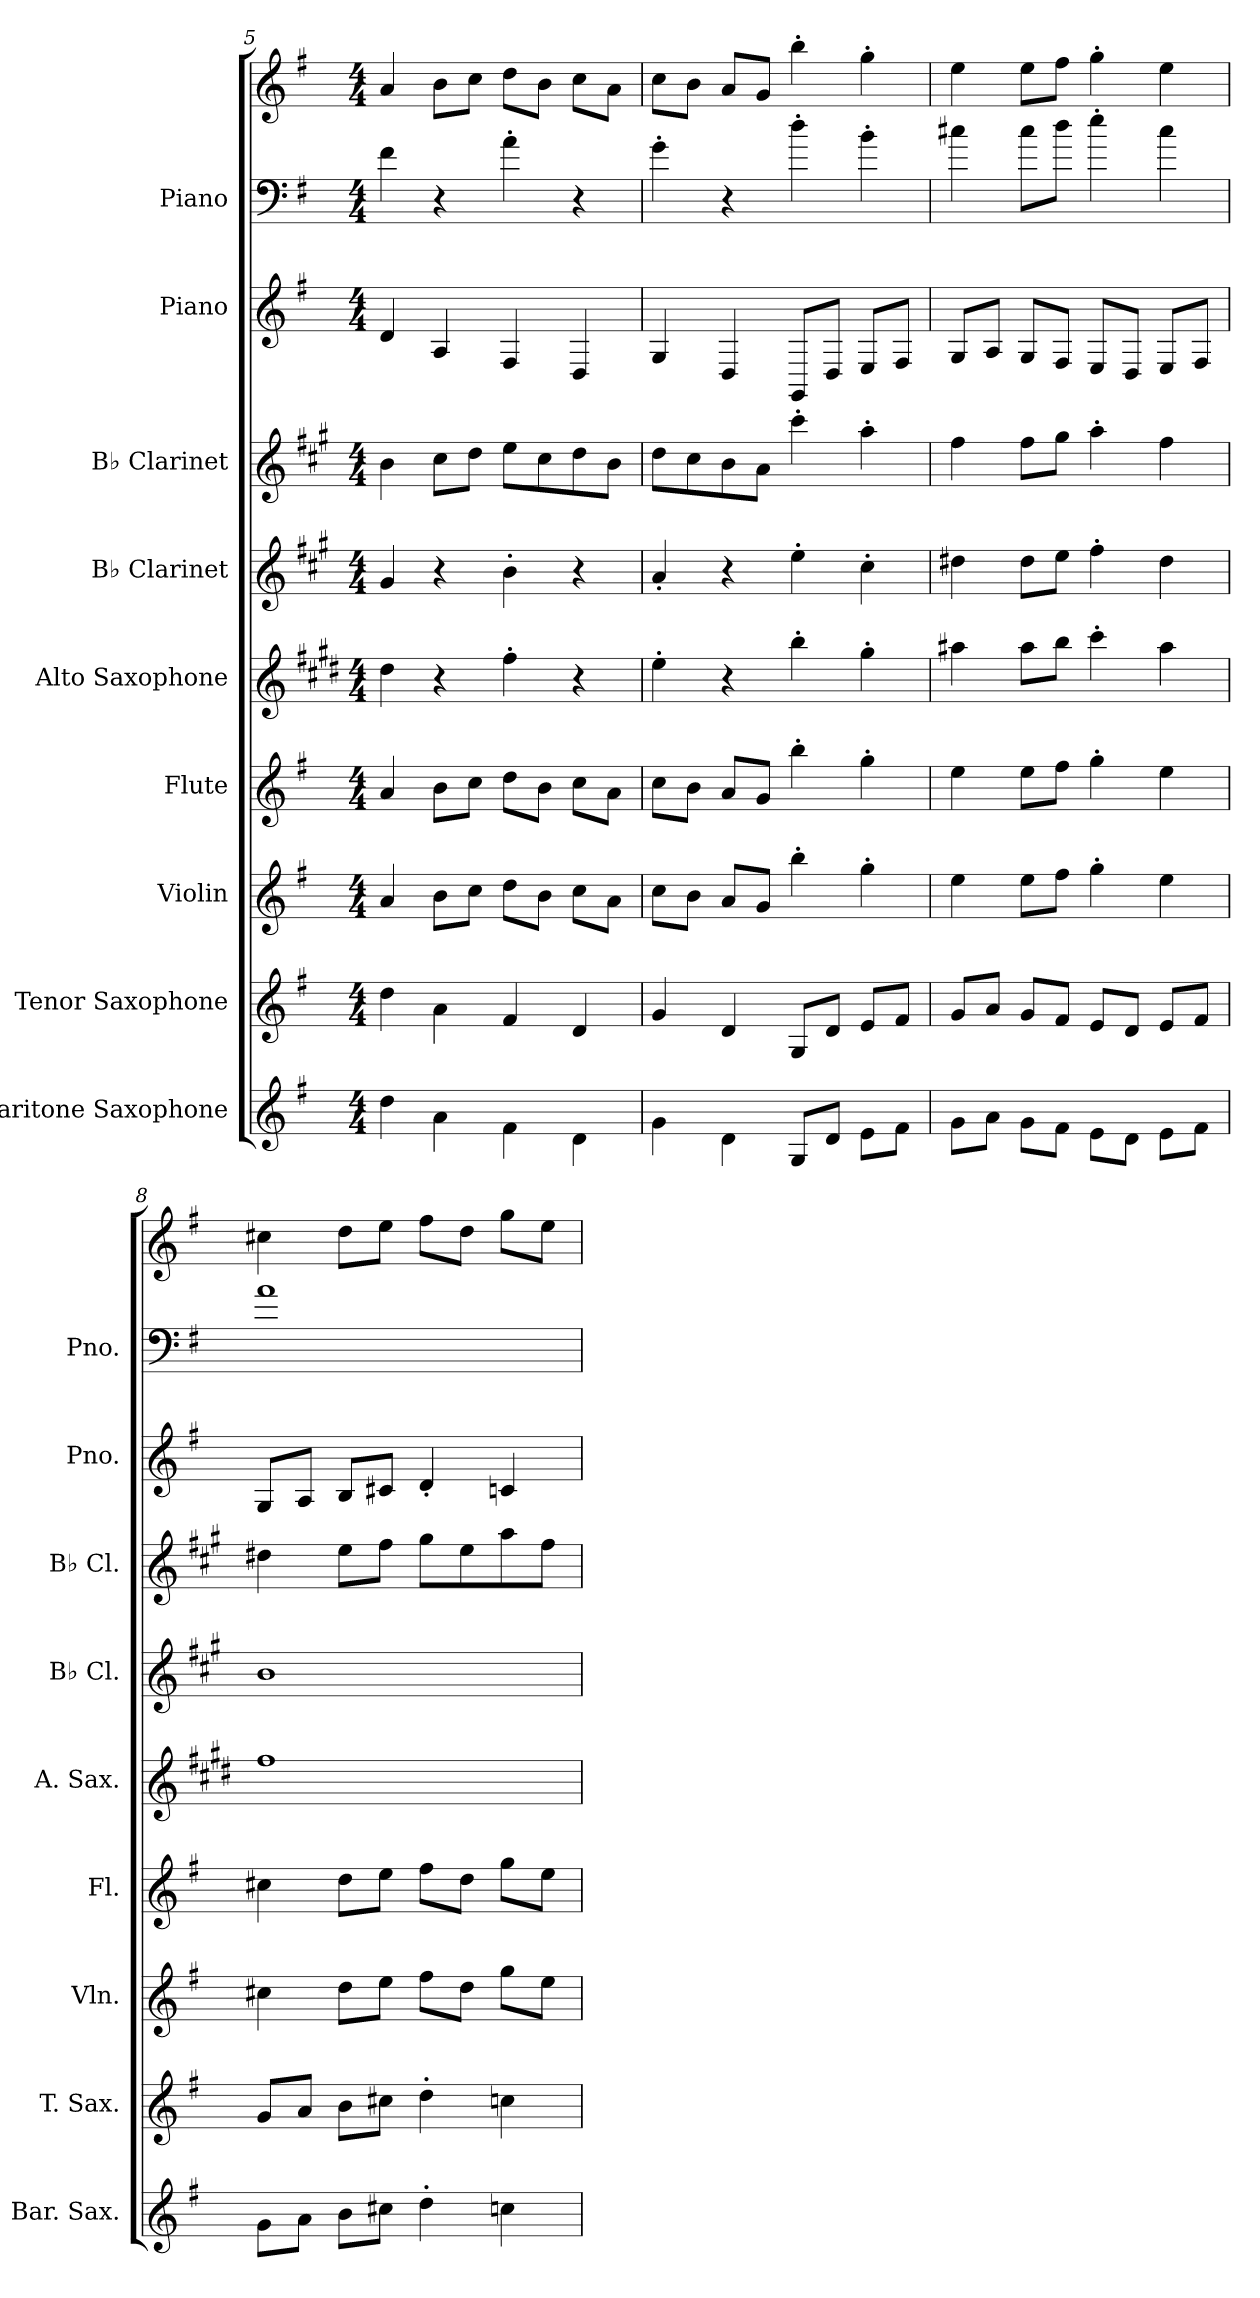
**kern	**kern	**kern	**kern	**kern	**kern	**kern	**kern	**kern	**kern
*part9	*part8	*part7	*part6	*part5	*part4	*part3	*part2	*part1	*part1
*staff10	*staff9	*staff8	*staff7	*staff6	*staff5	*staff4	*staff3	*staff2	*staff1
*I"Baritone Saxophone	*I"Tenor Saxophone	*I"Violin	*I"Flute	*I"Alto Saxophone	*I"B♭ Clarinet	*I"B♭ Clarinet	*I"Piano	*I"Piano	*
*I'Bar. Sax.	*I'T. Sax.	*I'Vln.	*I'Fl.	*I'A. Sax.	*I'B♭ Cl.	*I'B♭ Cl.	*I'Pno.	*I'Pno.	*
*clefG2	*clefG2	*clefG2	*clefG2	*clefG2	*clefG2	*clefG2	*clefG2	*clefF4	*clefG2
*ITrd12c21	*ITrd8c14	*	*	*ITrd5c9	*ITrd1c2	*ITrd1c2	*	*	*
*k[f#]	*k[f#]	*k[f#]	*k[f#]	*k[f#]	*k[f#]	*k[f#]	*k[f#]	*k[f#]	*k[f#]
*M4/4	*M4/4	*M4/4	*M4/4	*M4/4	*M4/4	*M4/4	*M4/4	*M4/4	*M4/4
=5	=5	=5	=5	=5	=5	=5	=5	=5	=5
4d\	4d\	4a/	4a/	4f#\	4f#/	4a\	4d/	4f#\	4a/
4A\	4A\	8b\L	8b\L	4r	4r	8b\L	4A/	4r	8b\L
.	.	8cc\J	8cc\J	.	.	8cc\J	.	.	8cc\J
4F#\	4F#/	8dd\L	8dd\L	4a'\	4a'\	8dd\L	4F#/	4a'\	8dd\L
.	.	8b\J	8b\J	.	.	8b\	.	.	8b\J
4D\	4D/	8cc\L	8cc\L	4r	4r	8cc\	4D/	4r	8cc\L
.	.	8a\J	8a\J	.	.	8a\J	.	.	8a\J
=6	=6	=6	=6	=6	=6	=6	=6	=6	=6
4G\	4G/	8cc\L	8cc\L	4g'\	4g'/	8cc\L	4G/	4g'\	8cc\L
.	.	8b\J	8b\J	.	.	8b\	.	.	8b\J
4D\	4D/	8a/L	8a/L	4r	4r	8a\	4D/	4r	8a/L
.	.	8g/J	8g/J	.	.	8g\J	.	.	8g/J
8GG/L	8GG/L	4bb'\	4bb'\	4dd'\	4dd'\	4bb'\	8GG/L	4dd'\	4bb'\
8D/J	8D/J	.	.	.	.	.	8D/J	.	.
8E\L	8E/L	4gg'\	4gg'\	4b'\	4b'\	4gg'\	8E/L	4b'\	4gg'\
8F#\J	8F#/J	.	.	.	.	.	8F#/J	.	.
=7	=7	=7	=7	=7	=7	=7	=7	=7	=7
8G\L	8G/L	4ee\	4ee\	4cc#X\	4cc#X\	4ee\	8G/L	4cc#X\	4ee\
8A\J	8A/J	.	.	.	.	.	8A/J	.	.
8G\L	8G/L	8ee\L	8ee\L	8cc#\L	8cc#\L	8ee\L	8G/L	8cc#\L	8ee\L
8F#\J	8F#/J	8ff#\J	8ff#\J	8dd\J	8dd\J	8ff#\J	8F#/J	8dd\J	8ff#\J
8E\L	8E/L	4gg'\	4gg'\	4ee'\	4ee'\	4gg'\	8E/L	4ee'\	4gg'\
8D\J	8D/J	.	.	.	.	.	8D/J	.	.
8E\L	8E/L	4ee\	4ee\	4cc#\	4cc#\	4ee\	8E/L	4cc#\	4ee\
8F#\J	8F#/J	.	.	.	.	.	8F#/J	.	.
!!LO:LB:g=z
=8	=8	=8	=8	=8	=8	=8	=8	=8	=8
8G\L	8G/L	4cc#X\	4cc#X\	1a	1a	4cc#X\	8G/L	1a	4cc#X\
8A\J	8A/J	.	.	.	.	.	8A/J	.	.
8B\L	8B\L	8dd\L	8dd\L	.	.	8dd\L	8B/L	.	8dd\L
8c#X\J	8c#X\J	8ee\J	8ee\J	.	.	8ee\J	8c#X/J	.	8ee\J
4d'\	4d'\	8ff#\L	8ff#\L	.	.	8ff#\L	4d'/	.	8ff#\L
.	.	8dd\J	8dd\J	.	.	8dd\	.	.	8dd\J
4cn\	4cn\	8gg\L	8gg\L	.	.	8gg\	4cn/	.	8gg\L
.	.	8ee\J	8ee\J	.	.	8ee\J	.	.	8ee\J
=	=	=	=	=	=	=	=	=	=
*-	*-	*-	*-	*-	*-	*-	*-	*-	*-
